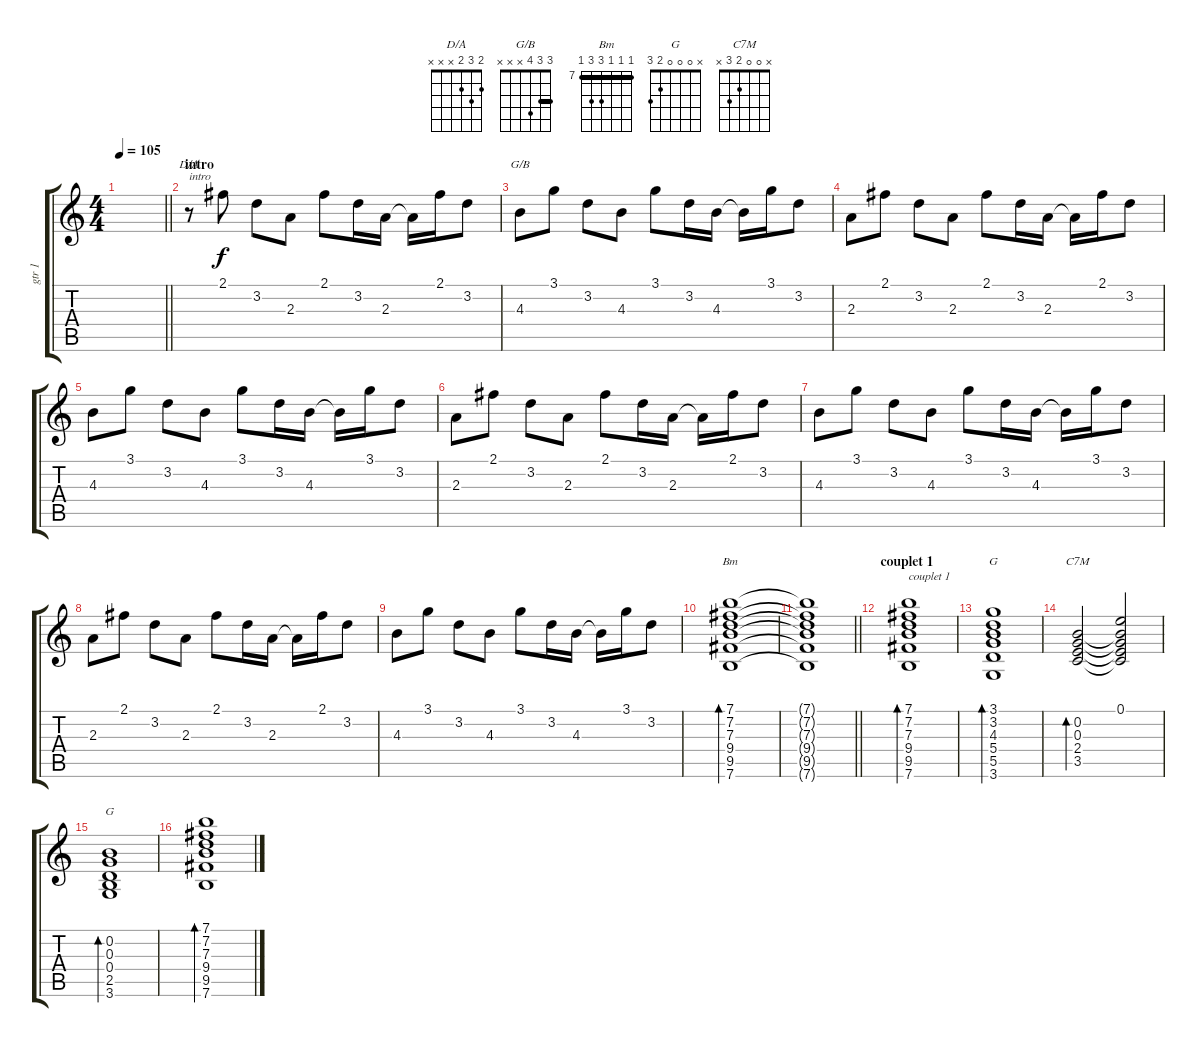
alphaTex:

\track ("gtr 1" "gtr 1") {instrument acousticguitarsteel}
\staff {score tabs}
\tuning (E4 B3 G3 D3 A2 E2) {hide}
\chord ("D/A" 2 3 2 x x x)
\chord ("G/B" 3 3 4 x x x) {barre 3}
\chord ("Bm" 7 7 7 9 9 7) {firstfret 7 barre 7}
\chord ("G" 3 3 4 5 5 3) {barre 3}
\chord ("C7M" x 0 0 2 3 x)
\chord ("G" x 0 0 0 2 3)
\ts (4 4)
\tempo 105
\clef g2
\barLineRight lightlight
\ks c
|
\section ("" "intro")
r.8{ch "D/A" txt "intro"} 2.1.8 3.2.8 2.3.8 2.1.8 3.2.16 2.3.16 2.3{t}.16 2.1.16 3.2.8 |
4.3.8{ch "G/B"} 3.1.8 3.2.8 4.3.8 3.1.8 3.2.16 4.3.16 4.3{t}.16 3.1.16 3.2.8 |
2.3.8 2.1.8 3.2.8 2.3.8 2.1.8 3.2.16 2.3.16 2.3{t}.16 2.1.16 3.2.8 |
4.3.8 3.1.8 3.2.8 4.3.8 3.1.8 3.2.16 4.3.16 4.3{t}.16 3.1.16 3.2.8 |
2.3.8 2.1.8 3.2.8 2.3.8 2.1.8 3.2.16 2.3.16 2.3{t}.16 2.1.16 3.2.8 |
4.3.8 3.1.8 3.2.8 4.3.8 3.1.8 3.2.16 4.3.16 4.3{t}.16 3.1.16 3.2.8 |
2.3.8 2.1.8 3.2.8 2.3.8 2.1.8 3.2.16 2.3.16 2.3{t}.16 2.1.16 3.2.8 |
4.3.8 3.1.8 3.2.8 4.3.8 3.1.8 3.2.16 4.3.16 4.3{t}.16 3.1.16 3.2.8 |
(7.1 7.2 7.3 9.4 9.5 7.6).1{bd 120 ch "Bm"} |
\barLineRight lightlight
(7.1{t} 7.2{t} 7.3{t} 9.4{t} 9.5{t} 7.6{t}).1 |
\section ("" "couplet 1")
(7.1 7.2 7.3 9.4 9.5 7.6).1{bd 120 txt "couplet 1"} |
(3.1 3.2 4.3 5.4 5.5 3.6).1{bd 120 ch "G"} |
(0.2 0.3 2.4 3.5).2{bd 120 ch "C7M"} (0.1 0.2{t} 0.3{t} 2.4{t} 3.5{t}).2 |
(0.2 0.3 0.4 2.5 3.6).1{bd 120 ch "G"} |
(7.1 7.2 7.3 9.4 9.5 7.6).1{bd 120}
